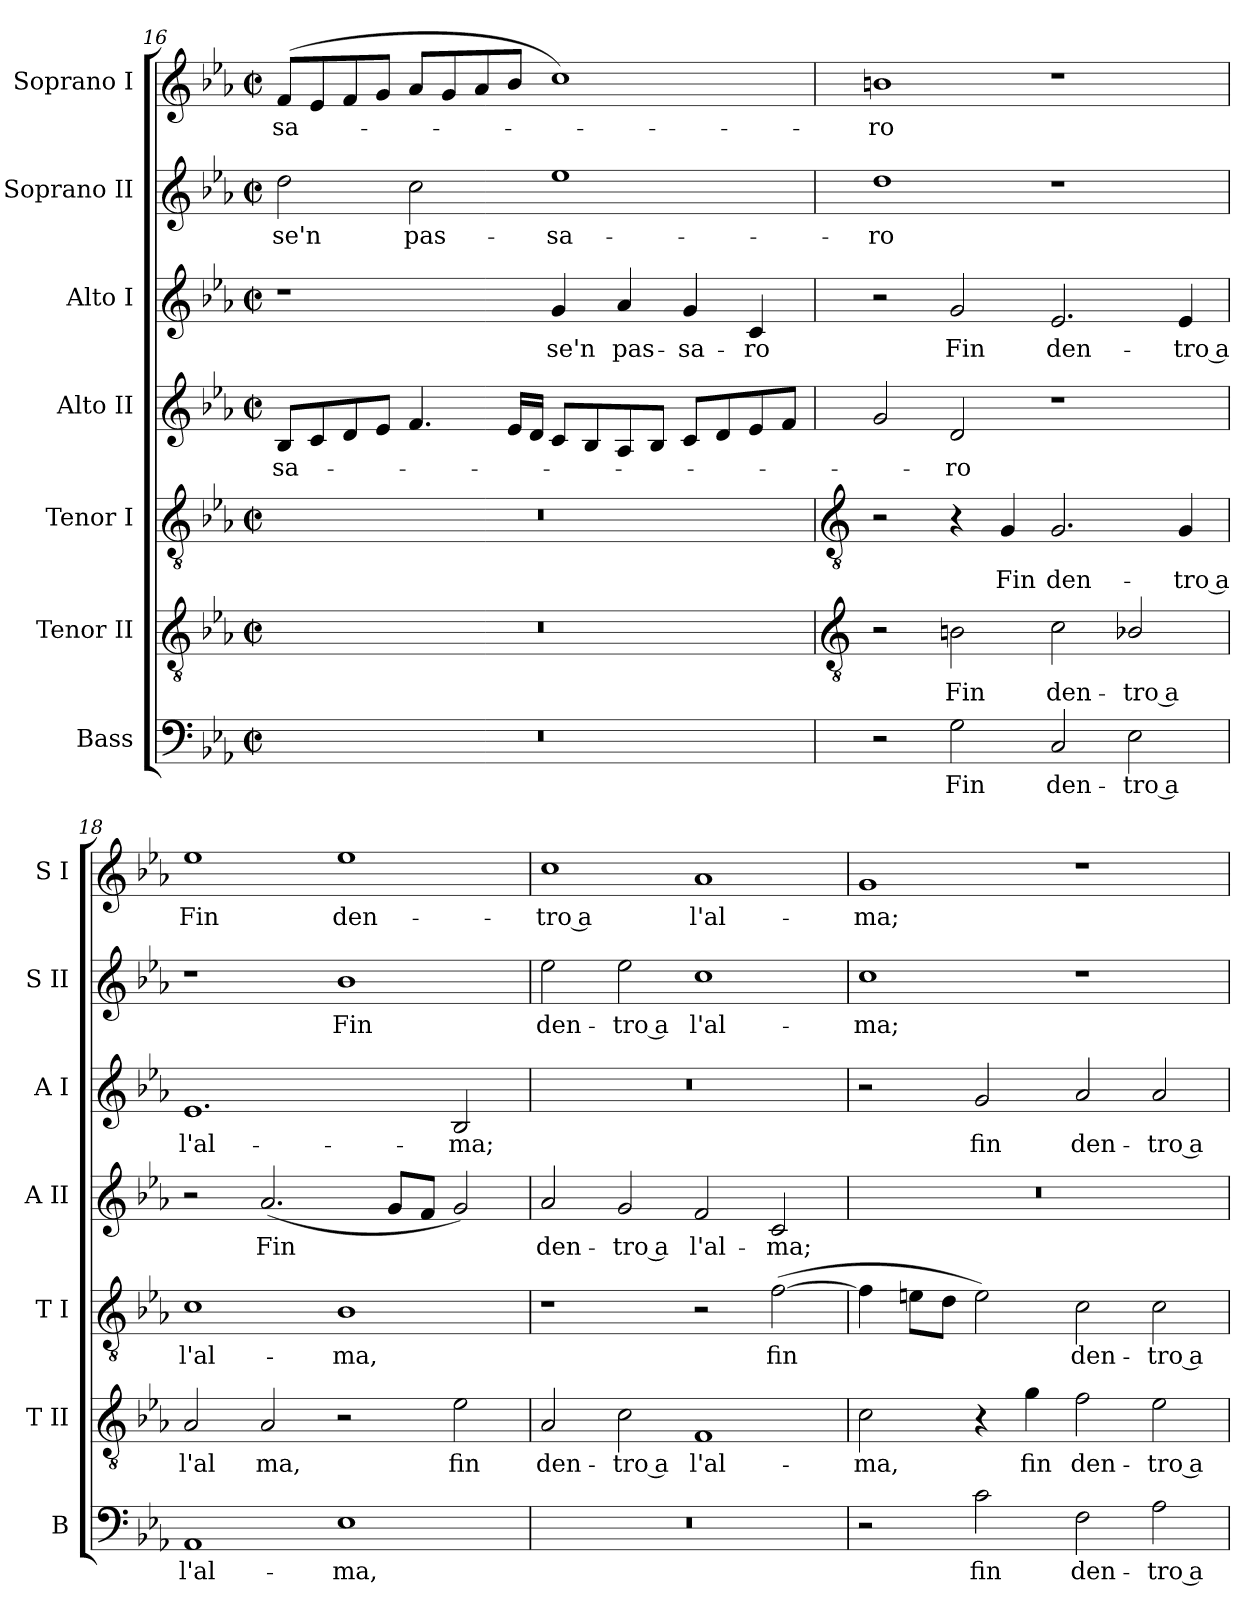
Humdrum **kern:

**kern	**text	**kern	**text	**kern	**text	**kern	**text	**kern	**text	**kern	**text	**kern	**text
*part7	*part7	*part6	*part6	*part5	*part5	*part4	*part4	*part3	*part3	*part2	*part2	*part1	*part1
*staff7	*staff7	*staff6	*staff6	*staff5	*staff5	*staff4	*staff4	*staff3	*staff3	*staff2	*staff2	*staff1	*staff1
*I"Bass	*	*I"Tenor II	*	*I"Tenor I	*	*I"Alto II	*	*I"Alto I	*	*I"Soprano II	*	*I"Soprano I	*
*I'B	*	*I'T II	*	*I'T I	*	*I'A II	*	*I'A I	*	*I'S II	*	*I'S I	*
*clefF4	*	*clefGv2	*	*clefGv2	*	*clefG2	*	*clefG2	*	*clefG2	*	*clefG2	*
*k[b-e-a-]	*	*k[b-e-a-]	*	*k[b-e-a-]	*	*k[b-e-a-]	*	*k[b-e-a-]	*	*k[b-e-a-]	*	*k[b-e-a-]	*
*E-:	*	*E-:	*	*E-:	*	*E-:	*	*E-:	*	*E-:	*	*E-:	*
*M4/2	*	*M4/2	*	*M4/2	*	*M4/2	*	*M4/2	*	*M4/2	*	*M4/2	*
*met(c|)	*	*met(c|)	*	*met(c|)	*	*met(c|)	*	*met(c|)	*	*met(c|)	*	*met(c|)	*
=16	=16	=16	=16	=16	=16	=16	=16	=16	=16	=16	=16	=16	=16
!	!	!	!	!	!	!	!LO:LY:b	!	!	!	!LO:LY:b	!	!LO:LY:b
0r	.	0r	.	0r	.	8B-L	-sa-	1r	.	2dd	se'n	(<8fL	-sa-
.	.	.	.	.	.	8c	.	.	.	.	.	8e-	.
.	.	.	.	.	.	8d	.	.	.	.	.	8f	.
.	.	.	.	.	.	8e-J	.	.	.	.	.	8gJ	.
!	!	!	!	!	!	!	!	!	!	!	!LO:LY:b	!	!
.	.	.	.	.	.	4.f	.	.	.	2cc	pas-	8a-L	.
.	.	.	.	.	.	.	.	.	.	.	.	8g	.
.	.	.	.	.	.	.	.	.	.	.	.	8a-	.
.	.	.	.	.	.	16e-LL	.	.	.	.	.	8b-J	.
.	.	.	.	.	.	16dJJ	.	.	.	.	.	.	.
!	!	!	!	!	!	!	!	!	!LO:LY:b	!	!LO:LY:b	!	!
.	.	.	.	.	.	8cL	.	4g	se'n	1ee-	-sa-	1cc)	.
.	.	.	.	.	.	8B-	.	.	.	.	.	.	.
!	!	!	!	!	!	!	!	!	!LO:LY:b	!	!	!	!
.	.	.	.	.	.	8A-	.	4a-	pas-	.	.	.	.
.	.	.	.	.	.	8B-J	.	.	.	.	.	.	.
!	!	!	!	!	!	!	!	!	!LO:LY:b	!	!	!	!
.	.	.	.	.	.	8cL	.	4g	-sa-	.	.	.	.
.	.	.	.	.	.	8d	.	.	.	.	.	.	.
!	!	!	!	!	!	!	!	!	!LO:LY:b	!	!	!	!
.	.	.	.	.	.	8e-	.	4c	-ro	.	.	.	.
.	.	.	.	.	.	8fJ	.	.	.	.	.	.	.
!!LO:LB:g=z
=17	=17	=17	=17	=17	=17	=17	=17	=17	=17	=17	=17	=17	=17
*	*	*clefGv2	*	*clefGv2	*	*	*	*	*	*	*	*	*
!	!	!	!	!	!	!	!	!	!	!	!LO:LY:b	!	!LO:LY:b
2r	.	2r	.	2r	.	2g	.	2r	.	1dd	-ro	1bn	ro
!	!LO:LY:b	!	!LO:LY:b	!	!	!	!LO:LY:b	!	!LO:LY:b	!	!	!	!
2G	Fin	2Bn	Fin	4r	.	2d	ro	2g	Fin	.	.	.	.
!	!	!	!	!	!LO:LY:b	!	!	!	!	!	!	!	!
.	.	.	.	4G	Fin	.	.	.	.	.	.	.	.
!	!LO:LY:b	!	!LO:LY:b	!	!LO:LY:b	!	!	!	!LO:LY:b	!	!	!	!
2C	den-	2c	den-	2.G	den-	1r	.	2.e-	den-	1r	.	1r	.
!	!LO:LY:b	!	!LO:LY:b	!	!	!	!	!	!	!	!	!	!
2E-	-tro a	2B-X/	-tro a	.	.	.	.	.	.	.	.	.	.
!	!	!	!	!	!LO:LY:b	!	!	!	!LO:LY:b	!	!	!	!
.	.	.	.	4G	-tro a	.	.	4e-	-tro a	.	.	.	.
=18	=18	=18	=18	=18	=18	=18	=18	=18	=18	=18	=18	=18	=18
!	!LO:LY:b	!	!LO:LY:b	!	!LO:LY:b	!	!	!	!LO:LY:b	!	!	!	!LO:LY:b
1AA-	l'al-	2A-	l'al	1c	l'al-	2r	.	1.e-	l'al-	1r	.	1ee-	Fin
!	!	!	!LO:LY:b	!	!	!	!LO:LY:b	!	!	!	!	!	!
.	.	2A-	ma,	.	.	(<2.a-	Fin	.	.	.	.	.	.
!	!LO:LY:b	!	!	!	!LO:LY:b	!	!	!	!	!	!LO:LY:b	!	!LO:LY:b
1E-	-ma,	2r	.	1B-	-ma,	.	.	.	.	1b-	Fin	1ee-	den-
.	.	.	.	.	.	8gL	.	.	.	.	.	.	.
.	.	.	.	.	.	8fJ	.	.	.	.	.	.	.
!	!	!	!LO:LY:b	!	!	!	!	!	!LO:LY:b	!	!	!	!
.	.	2e-	fin	.	.	2g)	.	2B-	-ma;	.	.	.	.
=19	=19	=19	=19	=19	=19	=19	=19	=19	=19	=19	=19	=19	=19
!	!	!	!LO:LY:b	!	!	!	!LO:LY:b	!	!	!	!LO:LY:b	!	!LO:LY:b
0r	.	2A-	den-	1r	.	2a-	den-	0r	.	2ee-	den-	1cc	-tro a
!	!	!	!LO:LY:b	!	!	!	!LO:LY:b	!	!	!	!LO:LY:b	!	!
.	.	2c	-tro a	.	.	2g	-tro a	.	.	2ee-	-tro a	.	.
!	!	!	!LO:LY:b	!	!	!	!LO:LY:b	!	!	!	!LO:LY:b	!	!LO:LY:b
.	.	1F	l'al-	2r	.	2f	l'al-	.	.	1cc	l'al-	1a-	l'al-
!	!	!	!	!	!LO:LY:b	!	!LO:LY:b	!	!	!	!	!	!
.	.	.	.	(>[2f	fin	2c	-ma;	.	.	.	.	.	.
=20	=20	=20	=20	=20	=20	=20	=20	=20	=20	=20	=20	=20	=20
!	!	!	!LO:LY:b	!	!	!	!	!	!	!	!LO:LY:b	!	!LO:LY:b
2r	.	2c	-ma,	4f]	.	0r	.	2r	.	1cc	-ma;	1g	-ma;
.	.	.	.	8enL	.	.	.	.	.	.	.	.	.
.	.	.	.	8dJ	.	.	.	.	.	.	.	.	.
!	!LO:LY:b	!	!	!	!	!	!	!	!LO:LY:b	!	!	!	!
2c	fin	4r	.	2e)	.	.	.	2g	fin	.	.	.	.
!	!	!	!LO:LY:b	!	!	!	!	!	!	!	!	!	!
.	.	4g	fin	.	.	.	.	.	.	.	.	.	.
!	!LO:LY:b	!	!LO:LY:b	!	!LO:LY:b	!	!	!	!LO:LY:b	!	!	!	!
2F	den-	2f	den-	2c	den-	.	.	2a-	den-	1r	.	1r	.
!	!LO:LY:b	!	!LO:LY:b	!	!LO:LY:b	!	!	!	!LO:LY:b	!	!	!	!
2A-	-tro a	2e-	-tro a	2c	-tro a	.	.	2a-	-tro a	.	.	.	.
=	=	=	=	=	=	=	=	=	=	=	=	=	=
*-	*-	*-	*-	*-	*-	*-	*-	*-	*-	*-	*-	*-	*-
